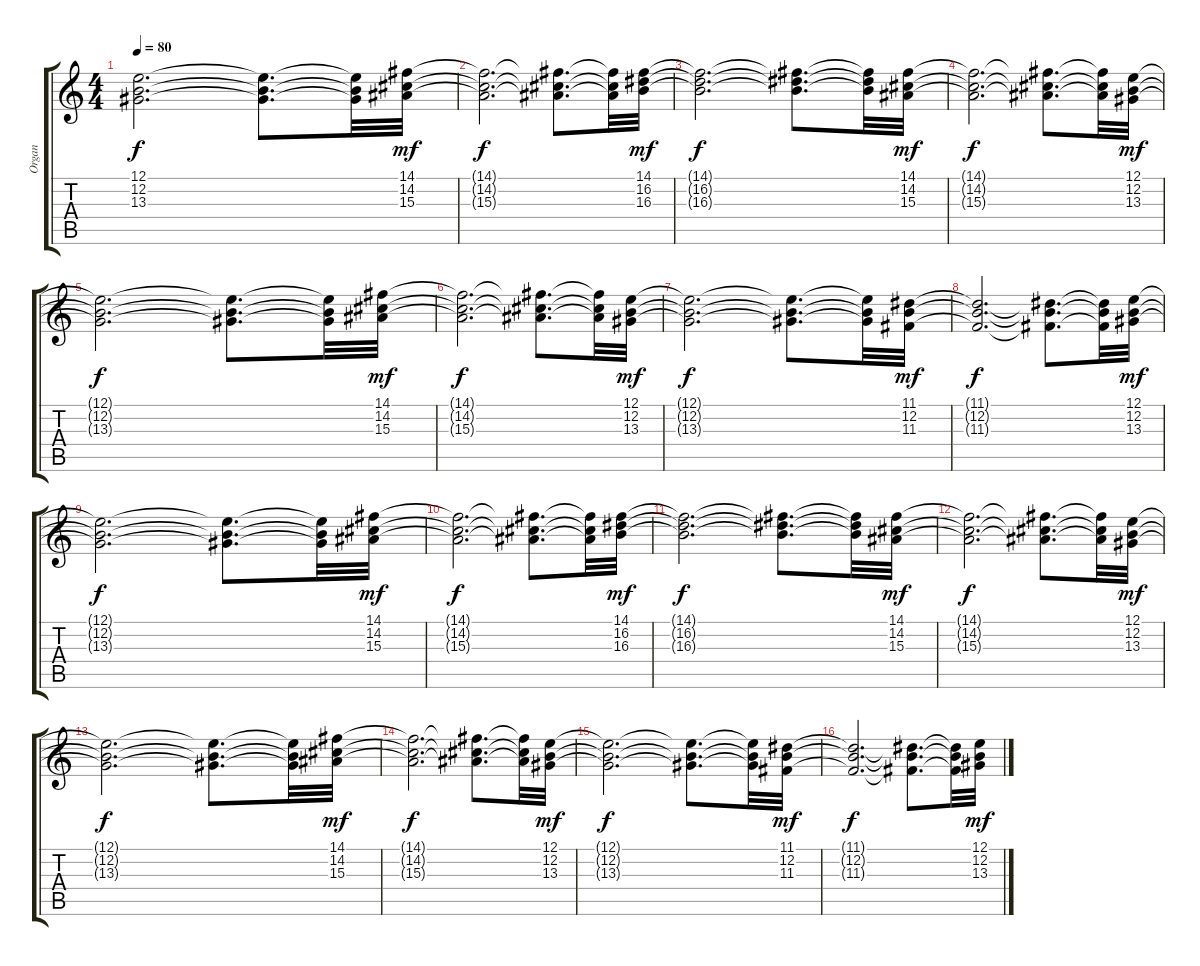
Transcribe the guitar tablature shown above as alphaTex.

\track ("Organ   " "Organ   ") {instrument rockorgan}
\staff {score tabs}
\tuning (E4 B3 G3 D3 A2 E2) {hide}
\ts (4 4)
\tempo 80
\clef g2
\ks c
(12.1{t} 12.2{t} 13.3{t}).2{d dy f} (12.1{t} 12.2{t} 13.3{t}).8{d} (12.1{t} 12.2{t} 13.3{t}).32 (14.1 14.2 15.3).32{dy mf} |
(14.1{t} 14.2{t} 15.3{t}).2{d dy f} (14.1{t} 14.2{t} 15.3{t}).8{d} (14.1{t} 14.2{t} 15.3{t}).32 (14.1 16.2 16.3).32{dy mf} |
(14.1{t} 16.2{t} 16.3{t}).2{d dy f} (14.1{t} 16.2{t} 16.3{t}).8{d} (14.1{t} 16.2{t} 16.3{t}).32 (14.1 14.2 15.3).32{dy mf} |
(14.1{t} 14.2{t} 15.3{t}).2{d dy f} (14.1{t} 14.2{t} 15.3{t}).8{d} (14.1{t} 14.2{t} 15.3{t}).32 (12.1 12.2 13.3).32{dy mf} |
(12.1{t} 12.2{t} 13.3{t}).2{d dy f} (12.1{t} 12.2{t} 13.3{t}).8{d} (12.1{t} 12.2{t} 13.3{t}).32 (14.1 14.2 15.3).32{dy mf} |
(14.1{t} 14.2{t} 15.3{t}).2{d dy f} (14.1{t} 14.2{t} 15.3{t}).8{d} (14.1{t} 14.2{t} 15.3{t}).32 (12.1 12.2 13.3).32{dy mf} |
(12.1{t} 12.2{t} 13.3{t}).2{d dy f} (12.1{t} 12.2{t} 13.3{t}).8{d} (12.1{t} 12.2{t} 13.3{t}).32 (11.1 12.2 11.3).32{dy mf} |
(11.1{t} 12.2{t} 11.3{t}).2{d dy f} (11.1{t} 12.2{t} 11.3{t}).8{d} (11.1{t} 12.2{t} 11.3{t}).32 (12.1 12.2 13.3).32{dy mf} |
(12.1{t} 12.2{t} 13.3{t}).2{d dy f} (12.1{t} 12.2{t} 13.3{t}).8{d} (12.1{t} 12.2{t} 13.3{t}).32 (14.1 14.2 15.3).32{dy mf} |
(14.1{t} 14.2{t} 15.3{t}).2{d dy f} (14.1{t} 14.2{t} 15.3{t}).8{d} (14.1{t} 14.2{t} 15.3{t}).32 (14.1 16.2 16.3).32{dy mf} |
(14.1{t} 16.2{t} 16.3{t}).2{d dy f} (14.1{t} 16.2{t} 16.3{t}).8{d} (14.1{t} 16.2{t} 16.3{t}).32 (14.1 14.2 15.3).32{dy mf} |
(14.1{t} 14.2{t} 15.3{t}).2{d dy f} (14.1{t} 14.2{t} 15.3{t}).8{d} (14.1{t} 14.2{t} 15.3{t}).32 (12.1 12.2 13.3).32{dy mf} |
(12.1{t} 12.2{t} 13.3{t}).2{d dy f} (12.1{t} 12.2{t} 13.3{t}).8{d} (12.1{t} 12.2{t} 13.3{t}).32 (14.1 14.2 15.3).32{dy mf} |
(14.1{t} 14.2{t} 15.3{t}).2{d dy f} (14.1{t} 14.2{t} 15.3{t}).8{d} (14.1{t} 14.2{t} 15.3{t}).32 (12.1 12.2 13.3).32{dy mf} |
(12.1{t} 12.2{t} 13.3{t}).2{d dy f} (12.1{t} 12.2{t} 13.3{t}).8{d} (12.1{t} 12.2{t} 13.3{t}).32 (11.1 12.2 11.3).32{dy mf} |
(11.1{t} 12.2{t} 11.3{t}).2{d dy f} (11.1{t} 12.2{t} 11.3{t}).8{d} (11.1{t} 12.2{t} 11.3{t}).32 (12.1 12.2 13.3).32{dy mf}
